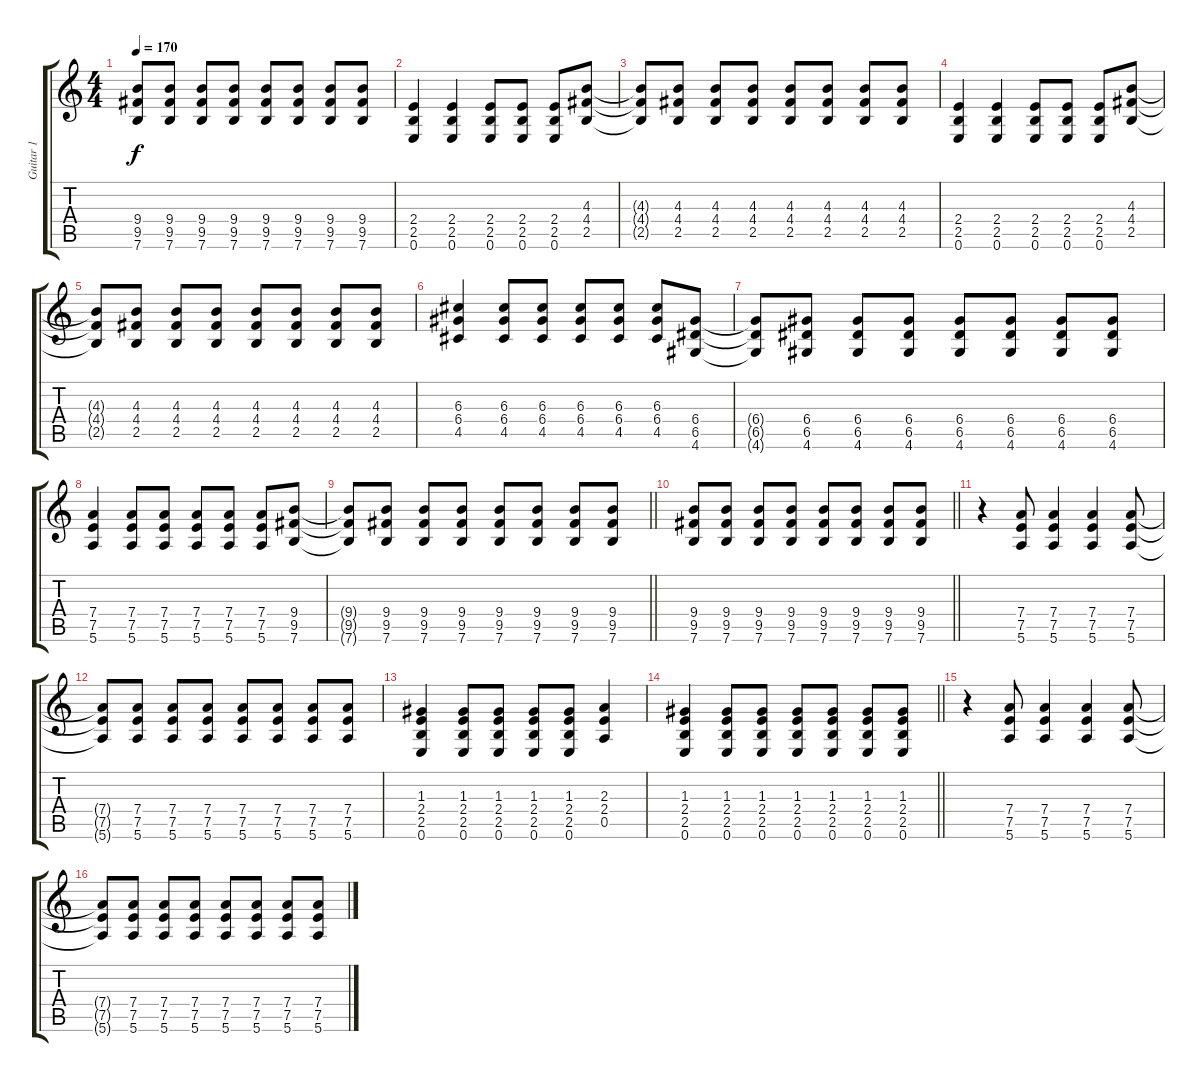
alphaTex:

\track ("Guitar 1" "Guitar 1") {instrument overdrivenguitar}
\staff {score tabs}
\tuning (E4 B3 G3 D3 A2 E2) {hide}
\ts (4 4)
\tempo 170
\clef g2
\ks c
(9.4{t} 9.5{t} 7.6{t}).8{dy f} (9.4 9.5 7.6).8 (9.4 9.5 7.6).8 (9.4 9.5 7.6).8 (9.4 9.5 7.6).8 (9.4 9.5 7.6).8 (9.4 9.5 7.6).8 (9.4 9.5 7.6).8 |
(2.4 2.5 0.6).4 (2.4 2.5 0.6).4 (2.4 2.5 0.6).8 (2.4 2.5 0.6).8 (2.4 2.5 0.6).8 (4.3 4.4 2.5).8 |
(4.3{t} 4.4{t} 2.5{t}).8 (4.3 4.4 2.5).8 (4.3 4.4 2.5).8 (4.3 4.4 2.5).8 (4.3 4.4 2.5).8 (4.3 4.4 2.5).8 (4.3 4.4 2.5).8 (4.3 4.4 2.5).8 |
(2.4 2.5 0.6).4 (2.4 2.5 0.6).4 (2.4 2.5 0.6).8 (2.4 2.5 0.6).8 (2.4 2.5 0.6).8 (4.3 4.4 2.5).8 |
(4.3{t} 4.4{t} 2.5{t}).8 (4.3 4.4 2.5).8 (4.3 4.4 2.5).8 (4.3 4.4 2.5).8 (4.3 4.4 2.5).8 (4.3 4.4 2.5).8 (4.3 4.4 2.5).8 (4.3 4.4 2.5).8 |
(6.3 6.4 4.5).4 (6.3 6.4 4.5).8 (6.3 6.4 4.5).8 (6.3 6.4 4.5).8 (6.3 6.4 4.5).8 (6.3 6.4 4.5).8 (6.4 6.5 4.6).8 |
(6.4{t} 6.5{t} 4.6{t}).8 (6.4 6.5 4.6).8 (6.4 6.5 4.6).8 (6.4 6.5 4.6).8 (6.4 6.5 4.6).8 (6.4 6.5 4.6).8 (6.4 6.5 4.6).8 (6.4 6.5 4.6).8 |
(7.4 7.5 5.6).4 (7.4 7.5 5.6).8 (7.4 7.5 5.6).8 (7.4 7.5 5.6).8 (7.4 7.5 5.6).8 (7.4 7.5 5.6).8 (9.4 9.5 7.6).8 |
\barLineRight lightlight
(9.4{t} 9.5{t} 7.6{t}).8 (9.4 9.5 7.6).8 (9.4 9.5 7.6).8 (9.4 9.5 7.6).8 (9.4 9.5 7.6).8 (9.4 9.5 7.6).8 (9.4 9.5 7.6).8 (9.4 9.5 7.6).8 |
\barLineRight lightlight
(9.4 9.5 7.6).8 (9.4 9.5 7.6).8 (9.4 9.5 7.6).8 (9.4 9.5 7.6).8 (9.4 9.5 7.6).8 (9.4 9.5 7.6).8 (9.4 9.5 7.6).8 (9.4 9.5 7.6).8 |
r.4 (7.4 7.5 5.6).8 (7.4 7.5 5.6).4 (7.4 7.5 5.6).4 (7.4 7.5 5.6).8 |
(7.4{t} 7.5{t} 5.6{t}).8 (7.4 7.5 5.6).8 (7.4 7.5 5.6).8 (7.4 7.5 5.6).8 (7.4 7.5 5.6).8 (7.4 7.5 5.6).8 (7.4 7.5 5.6).8 (7.4 7.5 5.6).8 |
(1.3 2.4 2.5 0.6).4 (1.3 2.4 2.5 0.6).8 (1.3 2.4 2.5 0.6).8 (1.3 2.4 2.5 0.6).8 (1.3 2.4 2.5 0.6).8 (2.3 2.4 0.5).4 |
\barLineRight lightlight
(1.3 2.4 2.5 0.6).4 (1.3 2.4 2.5 0.6).8 (1.3 2.4 2.5 0.6).8 (1.3 2.4 2.5 0.6).8 (1.3 2.4 2.5 0.6).8 (1.3 2.4 2.5 0.6).8 (1.3 2.4 2.5 0.6).8 |
r.4 (7.4 7.5 5.6).8 (7.4 7.5 5.6).4 (7.4 7.5 5.6).4 (7.4 7.5 5.6).8 |
(7.4{t} 7.5{t} 5.6{t}).8 (7.4 7.5 5.6).8 (7.4 7.5 5.6).8 (7.4 7.5 5.6).8 (7.4 7.5 5.6).8 (7.4 7.5 5.6).8 (7.4 7.5 5.6).8 (7.4 7.5 5.6).8
